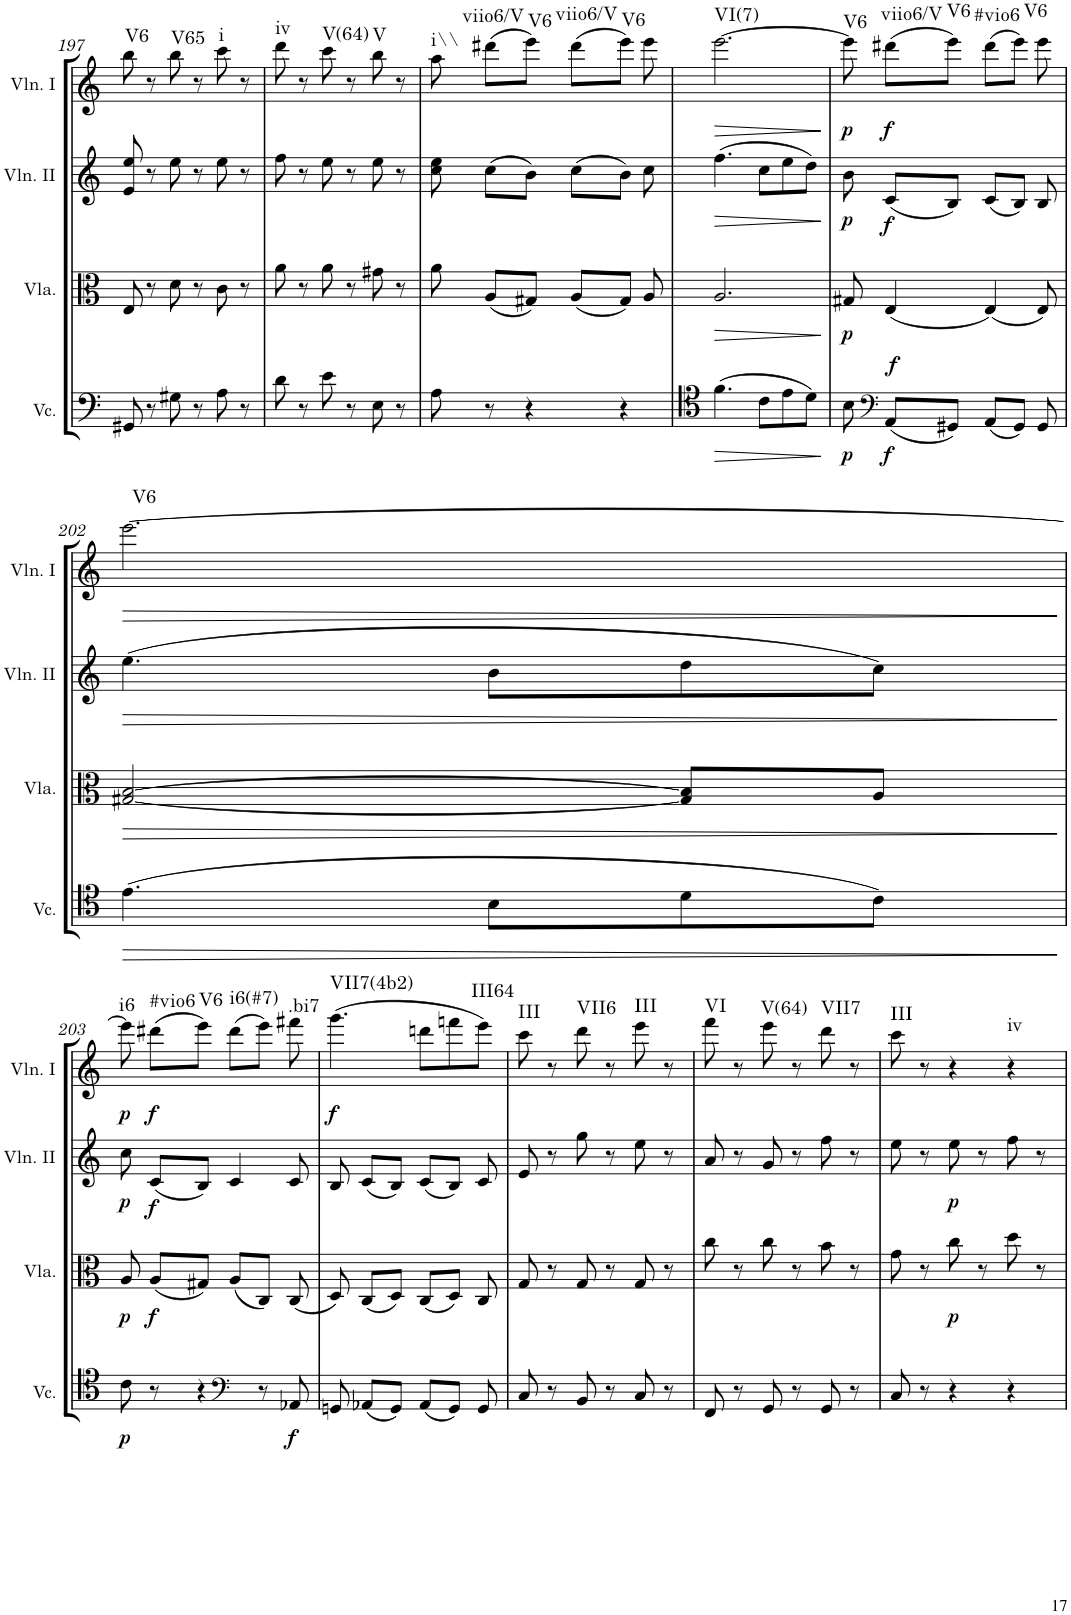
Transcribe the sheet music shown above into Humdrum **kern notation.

**kern	**dynam	**kern	**dynam	**kern	**dynam	**kern	**dynam	**harte
*part4	*part4	*part3	*part3	*part2	*part2	*part1	*part1	*part1
*staff4	*staff4	*staff3	*staff3	*staff2	*staff2	*staff1	*staff1	*
*I"Violoncello	*	*I"Viola	*	*I"Violin II	*	*I"Violin I	*	*
*I'Vc.	*	*I'Vla.	*	*I'Vln. II	*	*I'Vln. I	*	*
!!LO:PB:g=z
*clefF4	*	*clefC3	*	*clefG2	*	*clefG2	*	*
*k[]	*	*k[]	*	*k[]	*	*k[]	*	*
*M3/4	*	*M3/4	*	*M3/4	*	*M3/4	*	*
=197	=197	=197	=197	=197	=197	=197	=197	=197
!	!	!	!	!	!	!	!	!LO:H:kt=V6
8GG#X/	.	8E/	.	8e/ 8ee/	.	8bb\	.	N
8r	.	8r	.	8r	.	8r	.	.
!	!	!	!	!	!	!	!	!LO:H:kt=V65
8G#X\	.	8d\	.	8ee\	.	8bb\	.	N
8r	.	8r	.	8r	.	8r	.	.
!	!	!	!	!	!	!	!	!LO:H:kt=i
8A\	.	8c\	.	8ee\	.	8ccc\	.	N
8r	.	8r	.	8r	.	8r	.	.
=198	=198	=198	=198	=198	=198	=198	=198	=198
!	!	!	!	!	!	!	!	!LO:H:kt=iv
8d\	.	8a\	.	8ff\	.	8ddd\	.	N
8r	.	8r	.	8r	.	8r	.	.
!	!	!	!	!	!	!	!	!LO:H:kt=V(64)
8e\	.	8a\	.	8ee\	.	8ccc\	.	N
8r	.	8r	.	8r	.	8r	.	.
!	!	!	!	!	!	!	!	!LO:H:kt=V
8E\	.	8g#X\	.	8ee\	.	8bb\	.	N
8r	.	8r	.	8r	.	8r	.	.
=199	=199	=199	=199	=199	=199	=199	=199	=199
!	!	!	!	!	!	!	!	!LO:H:kt=i\\
8A\	.	8a\	.	8cc\ 8ee\	.	8aa\	.	N
!	!	!	!	!	!	!	!	!LO:H:kt=viio6/V
8r	.	(8A/L	.	(8cc\L	.	(8ddd#X\L	.	N
!	!	!	!	!	!	!	!	!LO:H:kt=V6
4r	.	8G#X/J)	.	8b\J)	.	8eee\J)	.	N
!	!	!	!	!	!	!	!	!LO:H:kt=viio6/V
.	.	(8A/L	.	(8cc\L	.	(8ddd#\L	.	N
!	!	!	!	!	!	!	!	!LO:H:kt=V6
4r	.	8G#/J)	.	8b\J)	.	8eee\J)	.	N
.	.	8A/	.	8cc\	.	8eee\	.	.
=200	=200	=200	=200	=200	=200	=200	=200	=200
!	!LO:HP:b	!	!LO:HP:b	!	!LO:HP:b	!	!LO:HP:b	!LO:H:kt=VI(7)
(4.f\	>	2.A/	>	(4.ff\	>	[2.eee\	>	N
8c\L	.	.	.	8cc\L	.	.	.	.
8e\	.	.	.	8ee\	.	.	.	.
8d\J)	.	.	.	8dd\J)	.	.	.	.
.	]	.	]	.	]	.	]	.
=201	=201	=201	=201	=201	=201	=201	=201	=201
!	!LO:DY:b	!	!LO:DY:b	!	!LO:DY:b	!	!LO:DY:b	!LO:H:kt=V6
8B\	p	8G#X/	p	8b\	p	8eee\]	p	N
*clefF4	*	*	*	*	*	*	*	*
!	!LO:DY:b	!	!	!	!	!	!	!
!	!LO:DY:n=1:a	!	!	!	!LO:DY:b	!	!LO:DY:b	!LO:H:kt=viio6/V
(8AA/L	f f	(4E/	.	(8c/L	f	(8ddd#X\L	f	N
!	!	!	!	!	!	!	!	!LO:H:kt=V6
8GG#X/J)	.	.	.	8B/J)	.	8eee\J)	.	N
!	!	!	!	!	!	!	!	!LO:H:kt=#vio6
(8AA/L	.	(4E/)	.	(8c/L	.	(8ddd#\L	.	N
!	!	!	!	!	!	!	!	!LO:H:kt=V6
8GG#/J)	.	.	.	8B/J)	.	8eee\J)	.	N
8GG#/	.	8E/)	.	8B/	.	8eee\	.	.
!!LO:LB:g=z
=202	=202	=202	=202	=202	=202	=202	=202	=202
!	!LO:HP:b	!	!LO:HP:b	!	!LO:HP:b	!	!LO:HP:b	!LO:H:kt=V6
(4.e\	>	[2G#X/ [2B/	>	(4.ee\	>	[2.eee\	>	N
8B\L	.	.	.	8b\L	.	.	.	.
8d\	.	8G#/] 8B/]L	.	8dd\	.	.	.	.
8c\J)	.	8A/J	.	8cc\J)	.	.	.	.
.	]	.	]	.	]	.	]	.
!!LO:LB:g=z
=203	=203	=203	=203	=203	=203	=203	=203	=203
!	!LO:DY:b	!	!LO:DY:b	!	!LO:DY:b	!	!LO:DY:b	!LO:H:kt=i6
8c\	p	8A/	p	8cc\	p	8eee\]	p	N
!	!	!	!LO:DY:b	!	!LO:DY:b	!	!LO:DY:b	!LO:H:kt=#vio6
8r	.	(8A/L	f	(8c/L	f	(8ddd#X\L	f	N
!	!	!	!	!	!	!	!	!LO:H:kt=V6
4r	.	8G#X/J)	.	8B/J)	.	8eee\J)	.	N
*clefF4	*	*	*	*	*	*	*	*
!	!	!	!	!	!	!	!	!LO:H:kt=i6(#7)
.	.	(8A/L	.	4c/	.	(8ddd#\L	.	N
8r	.	8C/J)	.	.	.	8eee\J)	.	.
!	!LO:DY:b	!	!	!	!	!	!	!LO:H:kt=.bi7
8AA-X/	f	(8C/	.	8c/	.	8fff#X\	.	N
=204	=204	=204	=204	=204	=204	=204	=204	=204
!	!	!	!	!	!	!	!LO:DY:b	!LO:H:kt=VII7(4b2)
8GGn/	.	8D/)	.	8B/	.	(4.ggg\	f	N
(8AA-X/L	.	(8C/L	.	(8c/L	.	.	.	.
8GG/J)	.	8D/J)	.	8B/J)	.	.	.	.
(8AA-/L	.	(8C/L	.	(8c/L	.	8dddn\L	.	.
8GG/J)	.	8D/J)	.	8B/J)	.	8fffn\	.	.
!	!	!	!	!	!	!	!	!LO:H:kt=III64
8GG/	.	8C/	.	8c/	.	8eee\J)	.	N
=205	=205	=205	=205	=205	=205	=205	=205	=205
!	!	!	!	!	!	!	!	!LO:H:kt=III
8C/	.	8G/	.	8e/	.	8ccc\	.	N
8r	.	8r	.	8r	.	8r	.	.
!	!	!	!	!	!	!	!	!LO:H:kt=VII6
8BB/	.	8G/	.	8gg\	.	8ddd\	.	N
8r	.	8r	.	8r	.	8r	.	.
!	!	!	!	!	!	!	!	!LO:H:kt=III
8C/	.	8G/	.	8ee\	.	8eee\	.	N
8r	.	8r	.	8r	.	8r	.	.
=206	=206	=206	=206	=206	=206	=206	=206	=206
!	!	!	!	!	!	!	!	!LO:H:kt=VI
8FF/	.	8cc\	.	8a/	.	8fff\	.	N
8r	.	8r	.	8r	.	8r	.	.
!	!	!	!	!	!	!	!	!LO:H:kt=V(64)
8GG/	.	8cc\	.	8g/	.	8eee\	.	N
8r	.	8r	.	8r	.	8r	.	.
!	!	!	!	!	!	!	!	!LO:H:kt=VII7
8GG/	.	8b\	.	8ff\	.	8ddd\	.	N
8r	.	8r	.	8r	.	8r	.	.
=207	=207	=207	=207	=207	=207	=207	=207	=207
!	!	!	!	!	!	!	!	!LO:H:kt=III
8C/	.	8g\	.	8ee\	.	8ccc\	.	N
8r	.	8r	.	8r	.	8r	.	.
!	!	!	!LO:DY:b	!	!LO:DY:b	!	!	!
4r	.	8cc\	p	8ee\	p	4r	.	.
.	.	8r	.	8r	.	.	.	.
!	!	!	!	!	!	!	!	!LO:H:kt=iv
4r	.	8dd\	.	8ff\	.	4r	.	N
.	.	8r	.	8r	.	.	.	.
=	=	=	=	=	=	=	=	=
*-	*-	*-	*-	*-	*-	*-	*-	*-
